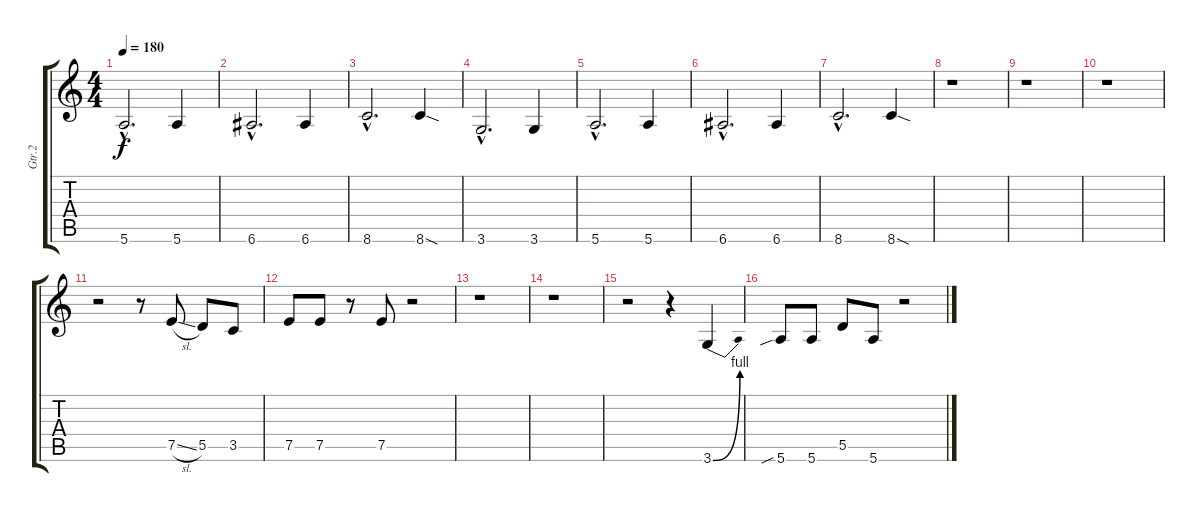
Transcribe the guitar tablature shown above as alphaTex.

\track ("Gtr.2" "Gtr.2") {instrument overdrivenguitar}
\staff {score tabs}
\tuning (E4 B3 G3 D3 A2 E2) {hide}
\ts (4 4)
\tempo 180
\clef g2
\ks c
5.6{hac}.2{d dy f} 5.6.4 |
6.6{hac}.2{d} 6.6.4 |
8.6{hac}.2{d} 8.6{sod}.4 |
3.6{hac}.2{d} 3.6.4 |
5.6{hac}.2{d} 5.6.4 |
6.6{hac}.2{d} 6.6.4 |
8.6{hac}.2{d} 8.6{sod}.4 |
r.1 |
r.1 |
r.1 |
r.2 r.8 7.5{sl}.8 5.5.8 3.5.8 |
7.5.8 7.5.8 r.8 7.5.8 r.2 |
r.1 |
r.1 |
r.2 r.4 3.6{be (bend 0 0 60 4)}.4 |
5.6{sib}.8 5.6.8 5.5.8 5.6.8 r.2
